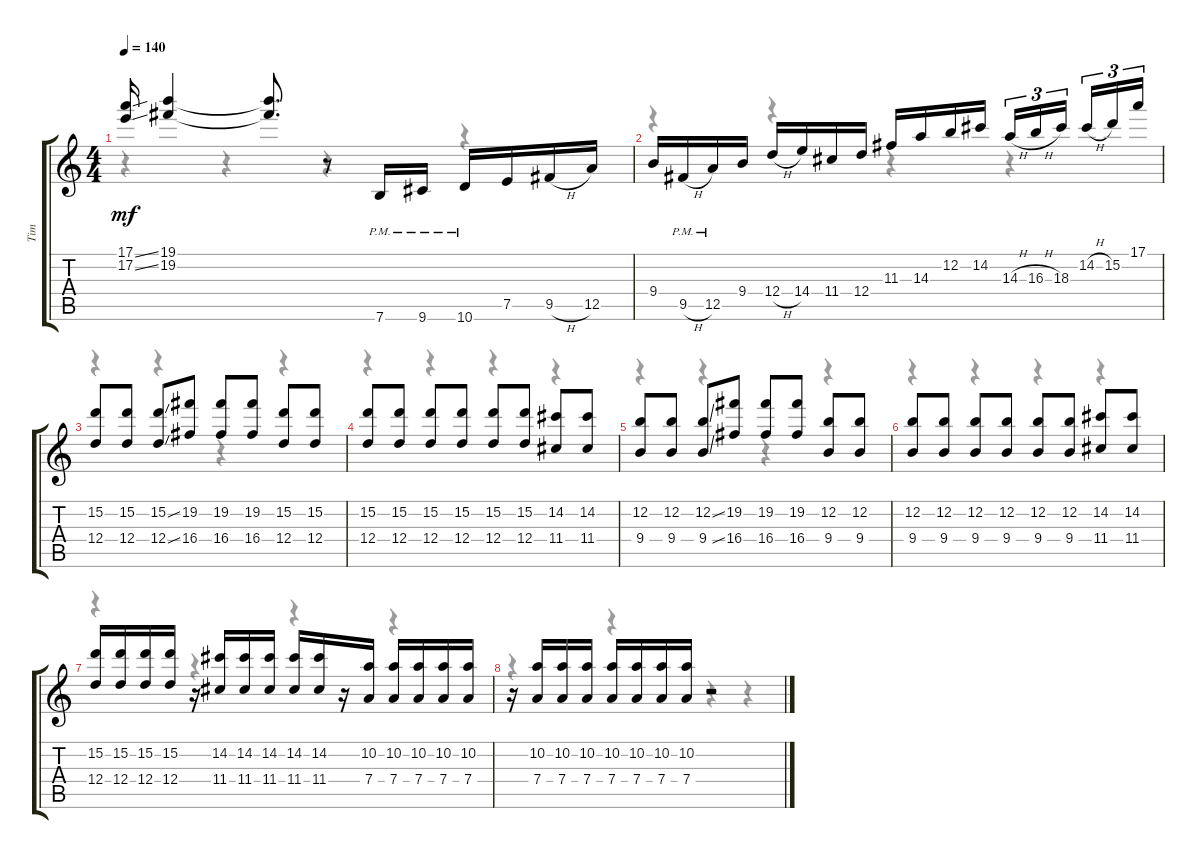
\track ("Tim" "Tim") {instrument electricguitarclean}
\staff {score tabs}
\tuning (E4 B3 G3 D3 A2 E2) {hide}
\voice
\ts (4 4)
\tempo 140
\clef g2
\ks c
(17.1{ss} 17.2{ss}).16{dy mf} (19.1 19.2).4 (19.1{t} 19.2{t}).8{d} r.8 7.6{pm}.16 9.6{pm}.16 10.6{pm}.16 7.5.16 9.5{h}.16 12.5.16 |
9.4.16 9.5{h pm}.16 12.5{pm}.16 9.4.16 12.4{h}.16 14.4.16 11.4.16 12.4.16 11.3.16 14.3.16 12.2.16 14.2.16 14.3{h}.16{tu (3 2)} 16.3{h}.16{tu (3 2)} 18.3.16{tu (3 2)} 14.2{h}.16{tu (3 2)} 15.2.16{tu (3 2)} 17.1.16{tu (3 2)} |
(15.2 12.4).8 (15.2 12.4).8 (15.2{ss} 12.4{ss}).8 (19.2 16.4).8 (19.2 16.4).8 (19.2 16.4).8 (15.2 12.4).8 (15.2 12.4).8 |
(15.2 12.4).8 (15.2 12.4).8 (15.2 12.4).8 (15.2 12.4).8 (15.2 12.4).8 (15.2 12.4).8 (14.2 11.4).8 (14.2 11.4).8 |
(12.2 9.4).8 (12.2 9.4).8 (12.2{ss} 9.4{ss}).8 (19.2 16.4).8 (19.2 16.4).8 (19.2 16.4).8 (12.2 9.4).8 (12.2 9.4).8 |
(12.2 9.4).8 (12.2 9.4).8 (12.2 9.4).8 (12.2 9.4).8 (12.2 9.4).8 (12.2 9.4).8 (14.2 11.4).8 (14.2 11.4).8 |
(15.2 12.4).16 (15.2 12.4).16 (15.2 12.4).16 (15.2 12.4).16 r.16 (14.2 11.4).16 (14.2 11.4).16 (14.2 11.4).16 (14.2 11.4).16 (14.2 11.4).16 r.16 (10.2 7.4).16 (10.2 7.4).16 (10.2 7.4).16 (10.2 7.4).16 (10.2 7.4).16 |
r.16 (10.2 7.4).16 (10.2 7.4).16 (10.2 7.4).16 (10.2 7.4).16 (10.2 7.4).16 (10.2 7.4).16 (10.2 7.4).16 r.2
\voice
\clef g2
\ottava regular
\simile none
\ks c
r.4{dy f} r.4 r.4 r.4 |
r.4 r.4 r.4 r.4 |
r.4 r.4 r.4 r.4 |
r.4 r.4 r.4 r.4 |
r.4 r.4 r.4 r.4 |
r.4 r.4 r.4 r.4 |
r.4 r.4 r.4 r.4 |
r.4 r.4 r.4 r.4
